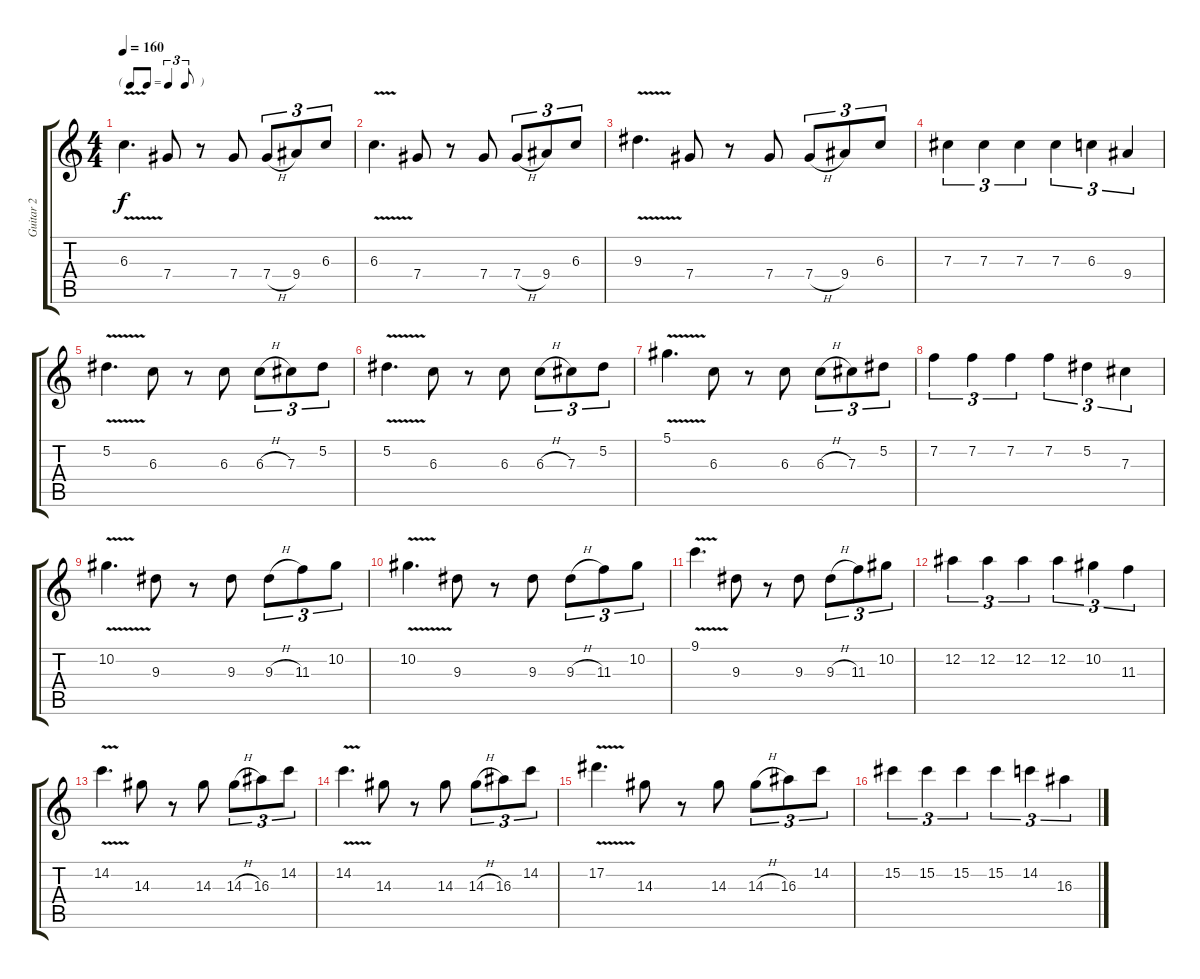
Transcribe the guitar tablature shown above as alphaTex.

\track ("Guitar 2" "Guitar 2") {instrument distortionguitar}
\staff {score tabs}
\tuning (Eb4 Bb3 Gb3 Db3 Ab2 Eb2) {hide}
\ts (4 4)
\tf triplet8th
\tempo 160
\clef g2
\ks c
6.3{v}.4{d dy f} 7.4.8 r.8 7.4.8 7.4{h}.8{tu (3 2)} 9.4.8{tu (3 2)} 6.3.8{tu (3 2)} |
6.3{v}.4{d} 7.4.8 r.8 7.4.8 7.4{h}.8{tu (3 2)} 9.4.8{tu (3 2)} 6.3.8{tu (3 2)} |
9.3{v}.4{d} 7.4.8 r.8 7.4.8 7.4{h}.8{tu (3 2)} 9.4.8{tu (3 2)} 6.3.8{tu (3 2)} |
7.3.4{tu (3 2)} 7.3.4{tu (3 2)} 7.3.4{tu (3 2)} 7.3.4{tu (3 2)} 6.3.4{tu (3 2)} 9.4.4{tu (3 2)} |
5.2{v}.4{d} 6.3.8 r.8 6.3.8 6.3{h}.8{tu (3 2)} 7.3.8{tu (3 2)} 5.2.8{tu (3 2)} |
5.2{v}.4{d} 6.3.8 r.8 6.3.8 6.3{h}.8{tu (3 2)} 7.3.8{tu (3 2)} 5.2.8{tu (3 2)} |
5.1{v}.4{d} 6.3.8 r.8 6.3.8 6.3{h}.8{tu (3 2)} 7.3.8{tu (3 2)} 5.2.8{tu (3 2)} |
7.2.4{tu (3 2)} 7.2.4{tu (3 2)} 7.2.4{tu (3 2)} 7.2.4{tu (3 2)} 5.2.4{tu (3 2)} 7.3.4{tu (3 2)} |
10.2{v}.4{d} 9.3.8 r.8 9.3.8 9.3{h}.8{tu (3 2)} 11.3.8{tu (3 2)} 10.2.8{tu (3 2)} |
10.2{v}.4{d} 9.3.8 r.8 9.3.8 9.3{h}.8{tu (3 2)} 11.3.8{tu (3 2)} 10.2.8{tu (3 2)} |
9.1{v}.4{d} 9.3.8 r.8 9.3.8 9.3{h}.8{tu (3 2)} 11.3.8{tu (3 2)} 10.2.8{tu (3 2)} |
12.2.4{tu (3 2)} 12.2.4{tu (3 2)} 12.2.4{tu (3 2)} 12.2.4{tu (3 2)} 10.2.4{tu (3 2)} 11.3.4{tu (3 2)} |
14.2{v}.4{d} 14.3.8 r.8 14.3.8 14.3{h}.8{tu (3 2)} 16.3.8{tu (3 2)} 14.2.8{tu (3 2)} |
14.2{v}.4{d} 14.3.8 r.8 14.3.8 14.3{h}.8{tu (3 2)} 16.3.8{tu (3 2)} 14.2.8{tu (3 2)} |
17.2{v}.4{d} 14.3.8 r.8 14.3.8 14.3{h}.8{tu (3 2)} 16.3.8{tu (3 2)} 14.2.8{tu (3 2)} |
15.2.4{tu (3 2)} 15.2.4{tu (3 2)} 15.2.4{tu (3 2)} 15.2.4{tu (3 2)} 14.2.4{tu (3 2)} 16.3.4{tu (3 2)}
